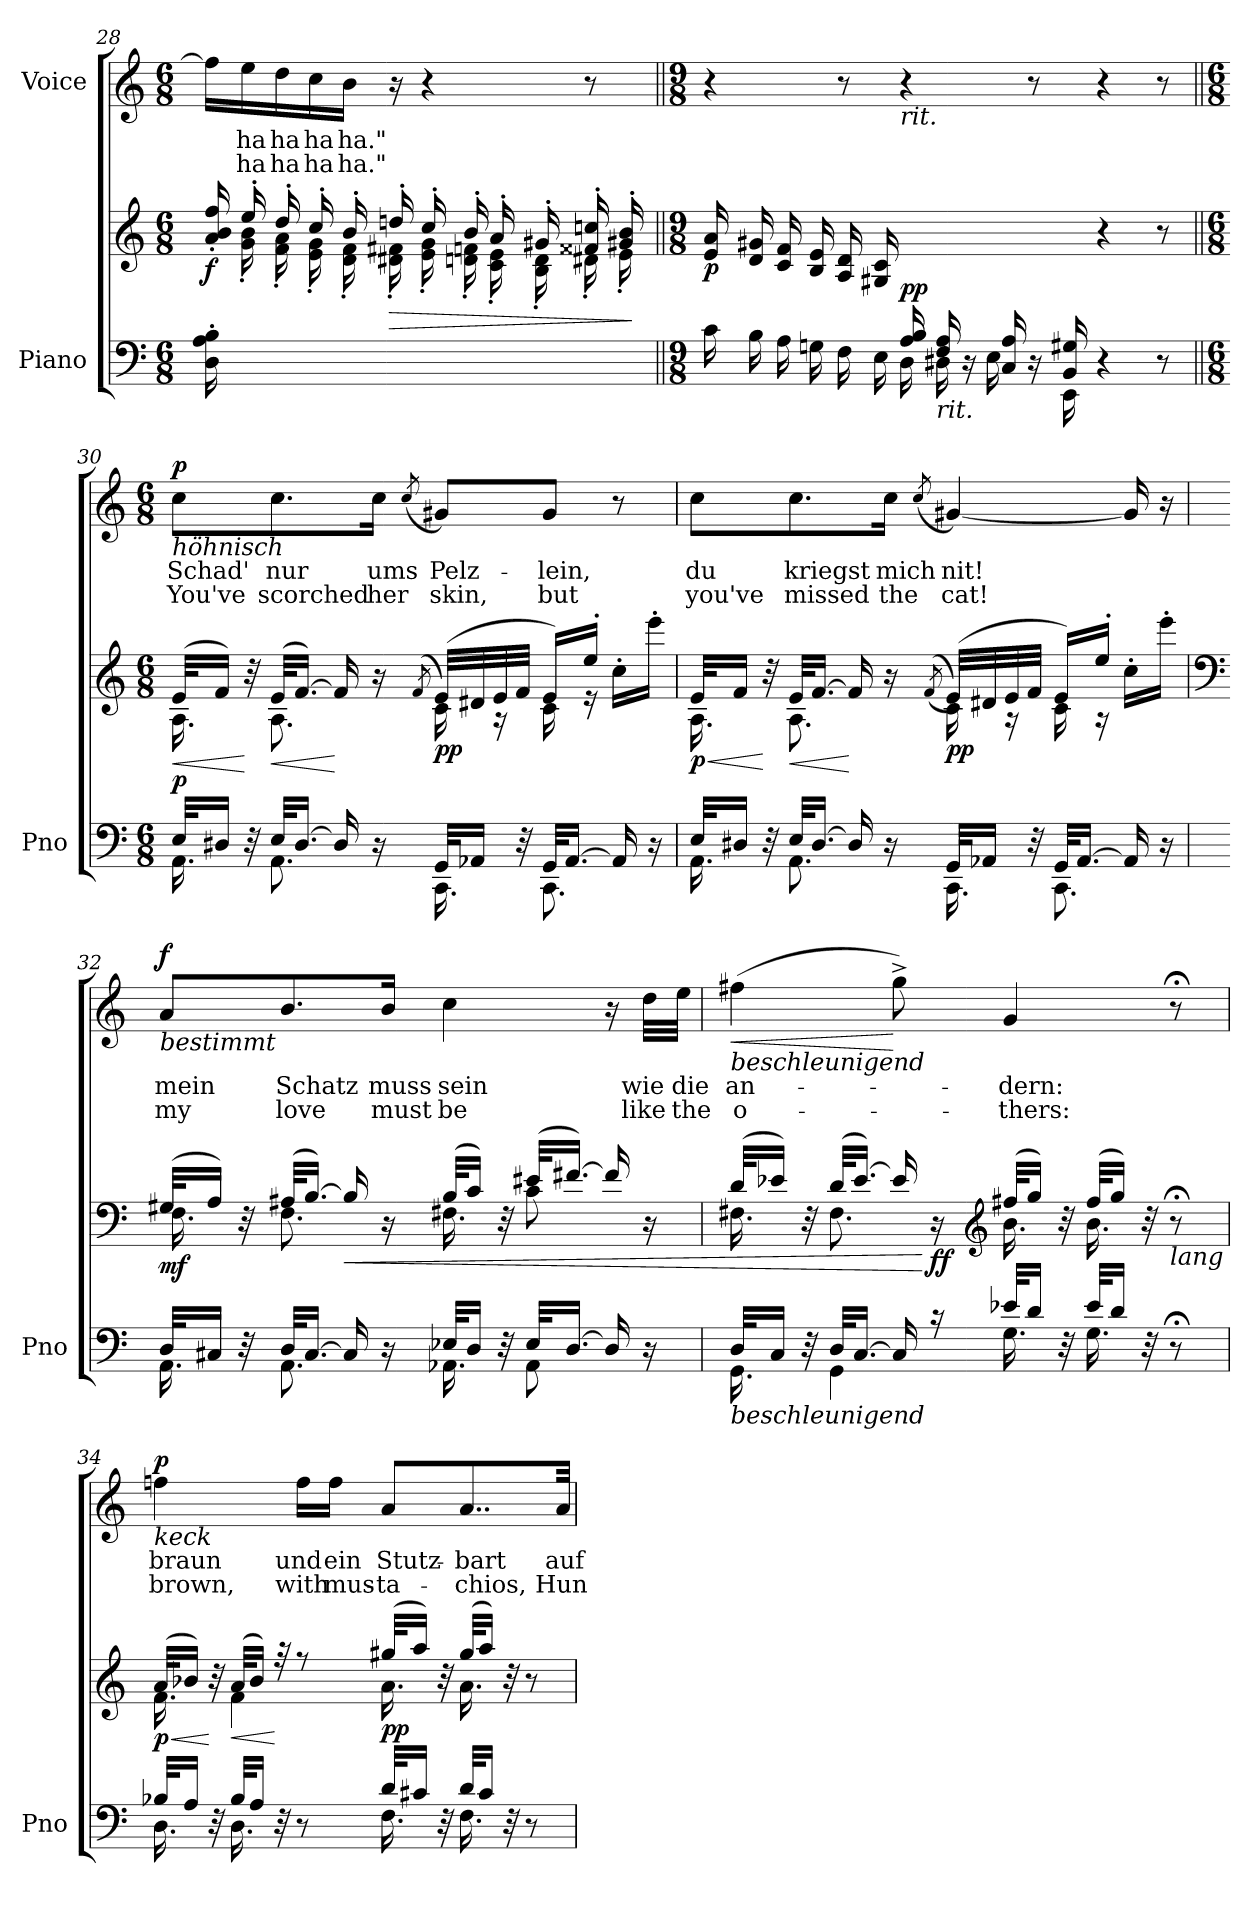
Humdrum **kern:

**kern	**kern	**dynam	**kern	**text	**text	**dynam
*part2	*part2	*part2	*part1	*part1	*part1	*part1
*staff3	*staff2	*staff2/3	*staff1	*staff1	*staff1	*staff1
*I"Piano	*	*	*I"Voice	*	*	*
*I'Pno	*	*	*	*	*	*
!!LO:LB:g=z
*clefF4	*clefG2	*	*clefG2	*	*	*
*k[]	*k[]	*	*k[]	*	*	*
*M6/8	*M6/8	*	*M6/8	*	*	*
=28	=28	=28	=28	=28	=28	=28
*	*^	*	*	*	*	*
!	!	!	!LO:DY:b	!	!	!	!
16D\' 16A\' 16B\'	16a/' 16b/' 16ff/'	16ryy	f	16ff\LL]	.	.	.
!	!	!	!	!	!LO:LY:b	!LO:LY:b	!
16ryy	16ee'/	16g\' 16b\'	.	16ee\	ha	ha	.
!	!	!	!	!	!LO:LY:b	!LO:LY:b	!
8ryy	16dd'/	16f\' 16a\'	.	16dd\	ha	ha	.
!	!	!	!	!	!LO:LY:b	!LO:LY:b	!
.	16cc'/	16e\' 16g\'	.	16cc\	ha	ha	.
!	!	!	!	!	!LO:LY:b	!LO:LY:b	!
8ryy	16b'/	16d\' 16f\'	.	16b\JJ	ha."	ha."	.
!	!	!	!LO:HP:b	!	!	!	!
.	16ddn'/	16d#X\' 16f#X\'	>	16r	.	.	.
8ryy	16cc'/	16e\' 16g\'	.	4r	.	.	.
.	16b'/	16dn\' 16fn\'	.	.	.	.	.
8ryy	16a'/	16c\' 16e\'	.	.	.	.	.
.	16g#X'/	16B\' 16d\'	.	.	.	.	.
8ryy	16f##X/' 16ccn/'	16d#X'\	.	8r	.	.	.
.	16g#X/' 16b/'	16e'\	.	.	.	.	.
*	*v	*v	*	*	*	*	*
.	.	]	.	.	.	.
=29||	=29||	=29||	=29||	=29||	=29||	=29||
*M9/8	*M9/8	*	*M9/8	*	*	*
*^	*	*	*	*	*	*
!	!	!	!LO:DY:b	!	!	!	!
4.ryy	16c\	16e/ 16a/	p	4r	.	.	.
.	16B\	16d/ 16g#X/	.	.	.	.	.
.	16A\	16c/ 16f/	.	.	.	.	.
.	16Gn\	16B/ 16e/	.	.	.	.	.
.	16F\	16A/ 16d/	.	8r	.	.	.
.	16E\	16G#X/ 16c/	.	.	.	.	.
!	!	!	!	!LO:TX:b:i:t=rit.	!	!	!
!	!	!	!LO:DY:b	!	!	!	!
16A/ 16B/	16D\	4ryy	pp	4r	.	.	.
!LO:TX:b:i:t=rit.	!	!	!	!	!	!	!
16F/ 16A/	16D#X\	.	.	.	.	.	.
16r	16ryy	.	.	.	.	.	.
16C/ 16A/	16E\	.	.	.	.	.	.
16r	16ryy	8ryy	.	8r	.	.	.
16BB/ 16G#X/	16EE\	.	.	.	.	.	.
4r	4ryy	4r	.	4r	.	.	.
8r	8ryy	8r	.	8r	.	.	.
!!LO:PB:g=z
=30||	=30||	=30||	=30||	=30||	=30||	=30||	=30||
*M6/8	*	*M6/8	*	*M6/8	*	*	*
!	!	!	!	!LO:TX:b:i:t=höhnisch	!	!	!
!	!	!	!LO:HP:b	!	!LO:LY:b	!LO:LY:b	!
*	*	*^	*	*	*	*	*
!	!	!	!	!LO:DY:n=1:a=2	!	!	!	!LO:DY:a
32E/KLL	16.AA\	(32e/KLL	16.A\	< p	8cc\L	Schad'	You've	p
16D#X/JJ	.	16f/JJ)	.	.	.	.	.	.
32r	32ryy	32r	32ryy	[	.	.	.	.
!	!	!	!	!LO:HP:b	!	!LO:LY:b	!LO:LY:b	!
32E/KLL	8.AA\	(32e/KLL	8.A\	<	8.cc\	nur	scorched	.
[16.D#/JJ	.	[16.f/JJ)	.	.	.	.	.	.
16D#/]	.	16f/]	.	[	.	.	.	.
!	!	!	!	!	!	!LO:LY:b	!LO:LY:b	!
16r	16ryy	16r	16ryy	.	16cc\Jk	ums	her	.
.	.	(>8qf/	.	.	(8qcc/	.	.	.
!	!	!	!	!LO:DY:n=2:b	!	!LO:LY:b	!LO:LY:b	!
32GG/KLL	16.CC\	(32e/LLL)	16c\	pp	8g#X/L)	Pelz-	skin,	.
16AA-X/JJ	.	32d#X/	.	.	.	.	.	.
.	.	32e/	16r	.	.	.	.	.
32r	32ryy	32f/JJJ	.	.	.	.	.	.
!	!	!	!	!	!	!LO:LY:b	!LO:LY:b	!
32GG/KLL	8.CC\	16e/LL)	16c\	.	8g#/J	lein,	but	.
[16.AA-/JJ	.	.	.	.	.	.	.	.
.	.	16ee'/JJ	16r	.	.	.	.	.
16AA-/]	.	8ryy	16cc'>\LL	.	8r	.	.	.
16r	16ryy	.	16eee'>\JJ	.	.	.	.	.
=31	=31	=31	=31	=31	=31	=31	=31	=31
!	!	!	!	!LO:HP:b	!	!LO:LY:b	!LO:LY:b	!
!	!	!	!	!LO:DY:n=1:b	!	!	!	!
32E/KLL	16.AA\	32e/KLL	16.A\	< p	8cc\L	du	you've	.
16D#X/JJ	.	16f/JJ	.	.	.	.	.	.
32r	32ryy	32r	32ryy	[	.	.	.	.
!	!	!	!	!LO:HP:b	!	!LO:LY:b	!LO:LY:b	!
32E/KLL	8.AA\	32e/KLL	8.A\	<	8.cc\	kriegst	missed	.
[16.D#/JJ	.	[16.f/JJ	.	.	.	.	.	.
16D#/]	.	16f/]	.	[	.	.	.	.
!	!	!	!	!	!	!LO:LY:b	!LO:LY:b	!
16r	16ryy	16r	16ryy	.	16cc\Jk	mich	the	.
.	.	(>(>8qf/	.	.	(8qcc/	.	.	.
!	!	!	!	!LO:DY:n=2:b	!	!LO:LY:b	!LO:LY:b	!
32GG/KLL	16.CC\	(32e/LLL))	16c\	pp	[4g#X/)	nit!	cat!	.
16AA-X/JJ	.	32d#X/	.	.	.	.	.	.
.	.	32e/	16r	.	.	.	.	.
32r	32ryy	32f/JJJ	.	.	.	.	.	.
32GG/KLL	8.CC\	16e/LL)	16c\	.	.	.	.	.
[16.AA-/JJ	.	.	.	.	.	.	.	.
.	.	16ee'/JJ	16r	.	.	.	.	.
16AA-/]	.	16cc'>\LL	8ryy	.	16g#/]	.	.	.
16r	16ryy	16eee'>\JJ	.	.	16r	.	.	.
!!LO:LB:g=z
=32	=32	=32	=32	=32	=32	=32	=32	=32
*	*	*clefF4	*	*	*	*	*	*
!	!	!	!	!	!LO:TX:b:i:t=bestimmt	!	!	!
!	!	!	!	!LO:DY:b	!	!LO:LY:b	!LO:LY:b	!LO:DY:a
32D/KLL	16.AA\	(32G#X/KLL	16.F\	mf	8a/L	mein	my	f
16C#X/JJ	.	16A/JJ)	.	.	.	.	.	.
32r	32ryy	32r	32ryy	.	.	.	.	.
!	!	!	!	!	!	!LO:LY:b	!LO:LY:b	!
32D/KLL	8.AA\	(32A#X/KLL	8.F\	.	8.b/	Schatz	love	.
[16.C#/JJ	.	[16.B/JJ)	.	.	.	.	.	.
!	!	!	!	!LO:HP:b	!	!	!	!
16C#/]	.	16B/]	.	<	.	.	.	.
!	!	!	!	!	!	!LO:LY:b	!LO:LY:b	!
16r	16ryy	16r	16ryy	.	16b/Jk	muss	must	.
!	!	!	!	!	!	!LO:LY:b	!LO:LY:b	!
32E-X/KLL	16.AA-X\	(32B/KLL	16.F#X\	.	4cc\	sein	be	.
16D/JJ	.	16c/JJ)	.	.	.	.	.	.
32r	32ryy	32r	32ryy	.	.	.	.	.
32E-/KLL	8AA-\	(32e#X/KLL	8c\	.	.	.	.	.
[16.D/JJ	.	[16.f#X/JJ)	.	.	.	.	.	.
16D/]	8ryy	16f#/]	8ryy	.	16r	.	.	.
!	!	!	!	!	!	!LO:LY:b	!LO:LY:b	!
16r	.	16r	.	.	32dd\LLL	wie	like	.
!	!	!	!	!	!	!LO:LY:b	!LO:LY:b	!
.	.	.	.	.	32ee\JJJ	die	the	.
=33	=33	=33	=33	=33	=33	=33	=33	=33
!	!	!	!	!	!LO:TX:b:i:t=beschleunigend	!	!	!
!LO:TX:b:i:t=beschleunigend	!	!	!	!	!	!	!	!
!	!	!	!	!	!	!LO:LY:b	!LO:LY:b	!LO:HP:b
32D/KLL	16.GG\	(32d/KLL	16.F#X\	.	(4ff#X\	an-	o-	<
16C/JJ	.	16e-X/JJ)	.	.	.	.	.	.
32r	32ryy	32r	32ryy	.	.	.	.	.
32D/KLL	4GG\	(32d/KLL	8.F#\	.	.	.	.	.
[16.C/JJ	.	[16.e-/JJ)	.	.	.	.	.	.
16C/]	.	16e-/]	.	.	8gg^\)	.	.	[
!	!	!	!	!LO:DY:n=1:b	!	!	!	!
16r	.	16r	16ryy	[ ff	.	.	.	.
*	*	*clefG2	*	*	*	*	*	*
!	!	!	!	!	!	!LO:LY:b	!LO:LY:b	!
32e-X/KLL	16.G\	(32ff#X/KLL	16.b\	.	4g/	-dern:	-thers:	.
16d/JJ	.	16gg/JJ)	.	.	.	.	.	.
32r	32ryy	32r	32ryy	.	.	.	.	.
32e-/KLL	16.G\	(32ff#/KLL	16.b\	.	.	.	.	.
16d/JJ	.	16gg/JJ)	.	.	.	.	.	.
32r	8ryy	32r	8ryy	.	.	.	.	.
!	!	!LO:TX:b:i:t=lang	!	!	!	!	!	!
8r;<	.	8r;<	.	.	8r;<	.	.	.
.	32ryy	.	32ryy	.	.	.	.	.
!!LO:LB:g=z
=34	=34	=34	=34	=34	=34	=34	=34	=34
!	!	!	!	!	!LO:TX:b:i:t=keck	!	!	!
!	!	!	!	!LO:HP:b	!	!LO:LY:b	!LO:LY:b	!
!	!	!	!	!LO:DY:n=1:b	!	!	!	!LO:DY:a
32B-X/KLL	16.D\	(32a/KLL	16.f\	< p	4ffn\	braun	brown,	p
16A/JJ	.	16b-X/JJ)	.	.	.	.	.	.
32r	32ryy	32r	32ryy	[	.	.	.	.
!	!	!	!	!LO:HP:b	!	!	!	!
32B-/KLL	16.D\	(32a/KLL	4f\	<	.	.	.	.
16A/JJ	.	16b-/JJ)	.	.	.	.	.	.
32r	32ryy	32r	.	[	.	.	.	.
!	!	!	!	!	!	!LO:LY:b	!LO:LY:b	!
*v	*v	*	*	*	*	*	*	*
8r	8r	.	.	16ff\LL	und	with	.
!	!	!	!	!	!LO:LY:b	!LO:LY:b	!
.	.	.	.	16ff\JJ	ein	mus-	.
*^	*	*	*	*	*	*	*
!	!	!	!	!LO:DY:n=2:b	!	!LO:LY:b	!LO:LY:b	!
32d/KLL	16.F\	(32gg#X/KLL	16.a\	pp	8a/L	Stutz-	-ta-	.
16c#X/JJ	.	16aa/JJ)	.	.	.	.	.	.
32r	32ryy	32r	32ryy	.	.	.	.	.
!	!	!	!	!	!	!LO:LY:b	!LO:LY:b	!
32d/KLL	16.F\	(32gg#/KLL	16.a\	.	8..a/	-bart	-chios,	.
16c#/JJ	.	16aa/JJ)	.	.	.	.	.	.
32r	8ryy	32r	8ryy	.	.	.	.	.
8r	.	8r	.	.	.	.	.	.
!	!	!	!	!	!	!LO:LY:b	!LO:LY:b	!
.	32ryy	.	32ryy	.	32a/Jkk	auf	Hun-	.
*v	*v	*	*	*	*	*	*	*
*	*v	*v	*	*	*	*	*
=	=	=	=	=	=	=
*-	*-	*-	*-	*-	*-	*-
